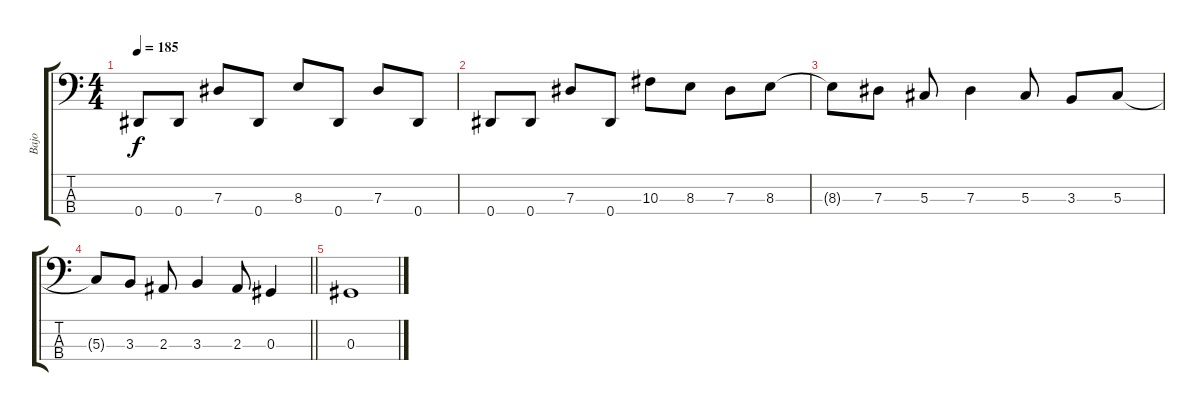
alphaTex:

\track ("Bajo" "Bajo") {instrument electricbasspick}
\staff {score tabs}
\tuning (Gb2 Db2 Ab1 Eb1) {hide}
\ts (4 4)
\tempo 185
\clef f4
\ks c
0.4.8{dy f} 0.4.8 7.3.8 0.4.8 8.3.8 0.4.8 7.3.8 0.4.8 |
0.4.8 0.4.8 7.3.8 0.4.8 10.3.8 8.3.8 7.3.8 8.3.8 |
8.3{t}.8 7.3.8 5.3.8 7.3.4 5.3.8 3.3.8 5.3.8 |
\barLineRight lightlight
5.3{t}.8 3.3.8 2.3.8 3.3.4 2.3.8 0.3.4 |
0.3.1
